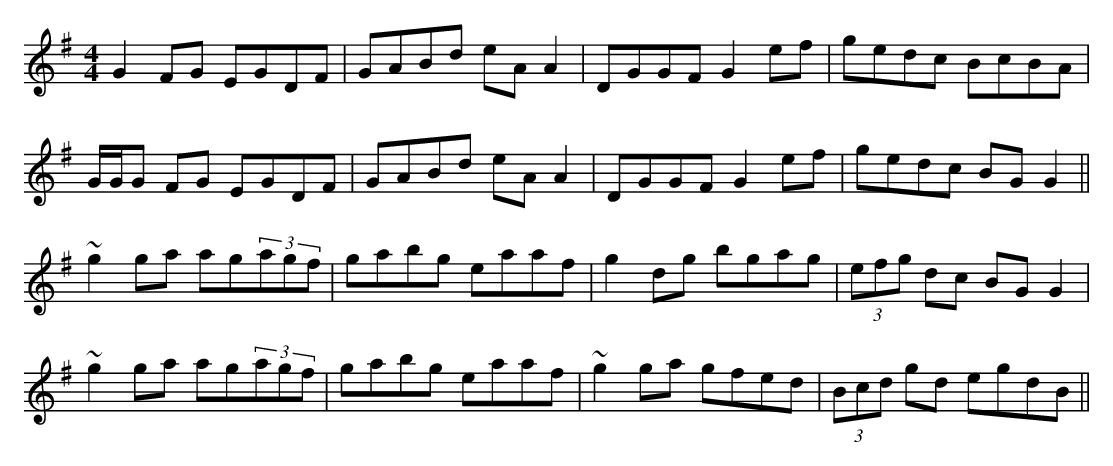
X:1
M:4/4
K:G
G2FG EGDF|GABd eAA2|DGGF G2ef|gedc BcBA|
G/G/G FG EGDF|GABd eAA2|DGGF G2ef|gedc BGG2||
~g2ga ag(3agf|gabg eaaf|g2dg bgag|(3efg dc BGG2|
~g2ga ag(3agf|gabg eaaf|~g2ga gfed|(3Bcd gd egdB||
